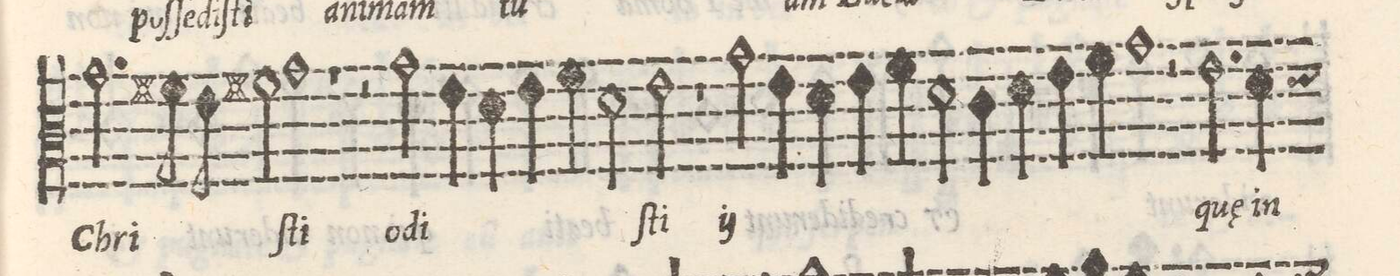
**kern	**text
*I"TENOR	*
*clefC3	*
*k[]	*
*met(C|)	*
*M2/1	*
2.g\	Chri-
=29-	=29-
8f#X\	.
8e\	.
2f#X\	.
1g\	-ſti
=30-	=30-
1r	.
2r	.
2g\	o-
=31-	=31-
4e\	-di-
4d\	.
4e\	.
4fny\	.
2d\	.
2e\	-ſti
=32-	=32-
1r	.
*	*ij
2g\	o-
4e\	-di-
4d\	.
=33-	=33-
4e\	.
4f\	.
2d\	.
4c\	.
4d\	.
4e\	.
4f\	.
=34-	=34-
1g\	-ſti
*	*Xij
2r	.
2.e\	quae
=35-	=35-
4d\	in
*custos:d	*
*-	*-
